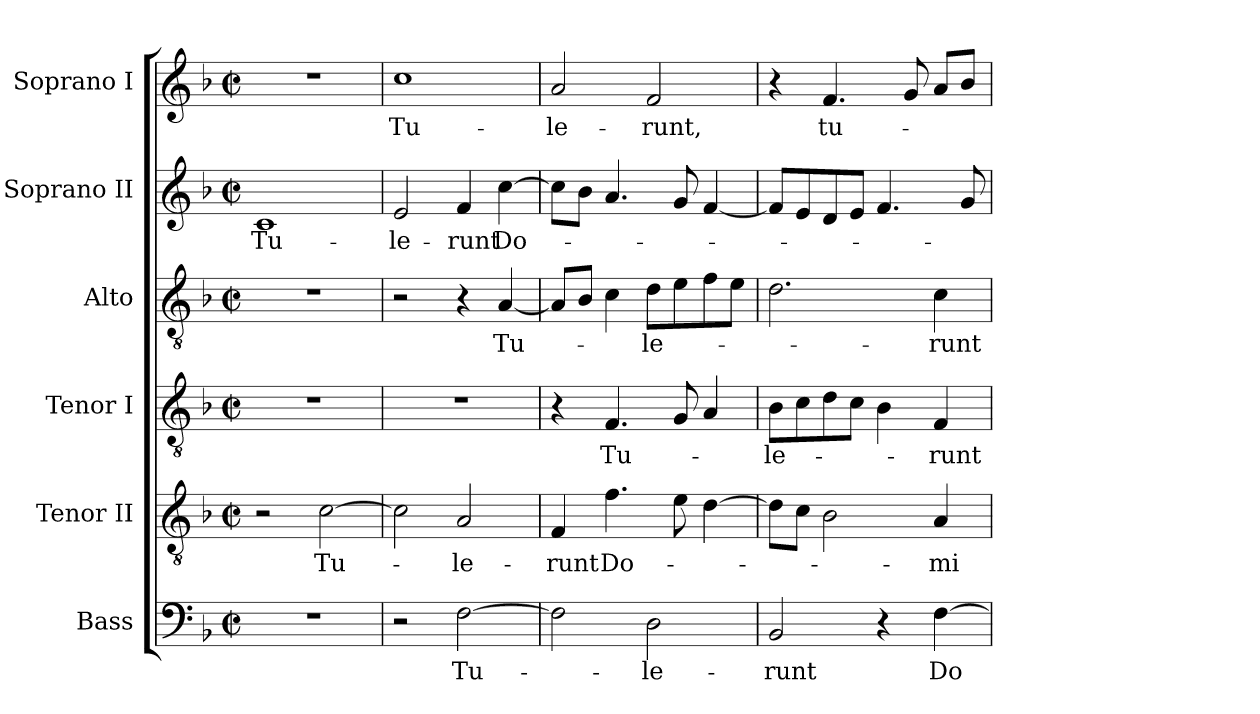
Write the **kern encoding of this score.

**kern	**text	**kern	**text	**kern	**text	**kern	**text	**kern	**text	**kern	**text
*part6	*part6	*part5	*part5	*part4	*part4	*part3	*part3	*part2	*part2	*part1	*part1
*staff6	*staff6	*staff5	*staff5	*staff4	*staff4	*staff3	*staff3	*staff2	*staff2	*staff1	*staff1
*I"Bass	*	*I"Tenor II	*	*I"Tenor I	*	*I"Alto	*	*I"Soprano II	*	*I"Soprano I	*
*I'B.	*	*I'T. II	*	*I'T.	*	*I'A.	*	*	*	*	*
!!LO:PB:g=z
*clefF4	*	*clefGv2	*	*clefGv2	*	*clefGv2	*	*clefG2	*	*clefG2	*
*	*	*ITrd7c12	*	*ITrd7c12	*	*	*	*	*	*	*
*k[b-]	*	*k[b-]	*	*k[b-]	*	*k[b-]	*	*k[b-]	*	*k[b-]	*
*F:	*	*F:	*	*F:	*	*F:	*	*F:	*	*F:	*
*M2/2	*	*M2/2	*	*M2/2	*	*M2/2	*	*M2/2	*	*M2/2	*
*met(c|)	*	*met(c|)	*	*met(c|)	*	*met(c|)	*	*met(c|)	*	*met(c|)	*
=1	=1	=1	=1	=1	=1	=1	=1	=1	=1	=1	=1
!	!	!	!	!	!	!	!	!	!LO:LY:b:color=#000000	!	!
1r	.	2r	.	1r	.	1r	.	1ci	Tu-	1r	.
!	!	!	!LO:LY:b:color=#000000	!	!	!	!	!	!	!	!
.	.	[>2Ci\	Tu-	.	.	.	.	.	.	.	.
=2	=2	=2	=2	=2	=2	=2	=2	=2	=2	=2	=2
!	!	!	!	!	!	!	!	!	!LO:LY:b:color=#000000	!	!
!	!	!	!	!	!	!	!	!	!	!	!LO:LY:b:color=#000000
2r	.	2Ci\]	.	1r	.	2r	.	2ei/	-le-	1cci	Tu-
!	!LO:LY:b:color=#000000	!	!	!	!	!	!	!	!	!	!
!	!	!	!LO:LY:b:color=#000000	!	!	!	!	!	!	!	!
!	!	!	!	!	!	!	!	!	!LO:LY:b:color=#000000	!	!
[>2Fi\	Tu-	2AAi/	-le-	.	.	4r	.	4fi/	-runt	.	.
!	!	!	!	!	!	!	!LO:LY:b:color=#000000	!	!	!	!
!	!	!	!	!	!	!	!	!	!LO:LY:b:color=#000000	!	!
.	.	.	.	.	.	[<4Ai/	Tu-	[>4cci\	Do-	.	.
=3	=3	=3	=3	=3	=3	=3	=3	=3	=3	=3	=3
!	!	!	!LO:LY:b:color=#000000	!	!	!	!	!	!	!	!
!	!	!	!	!	!	!	!	!	!	!	!LO:LY:b:color=#000000
2Fi\]	.	4FFi/	-runt	4r	.	8Ai/L]	.	8cci\L]	.	2ai/	-le-
.	.	.	.	.	.	8B-i/J	.	8b-i\J	.	.	.
!	!	!	!LO:LY:b:color=#000000	!	!	!	!	!	!	!	!
!	!	!	!	!	!LO:LY:b:color=#000000	!	!	!	!	!	!
.	.	4.Fi\	Do-	4.FFi/	Tu-	4ci\	.	4.ai/	.	.	.
!	!LO:LY:b:color=#000000	!	!	!	!	!	!	!	!	!	!
!	!	!	!	!	!	!	!LO:LY:b:color=#000000	!	!	!	!
!	!	!	!	!	!	!	!	!	!	!	!LO:LY:b:color=#000000
2Di\	-le-	.	.	.	.	8di\L	-le-	.	.	2fi/	-runt,
.	.	8Ei\	.	8GGi/	.	8ei\	.	8gi/	.	.	.
.	.	[>4Di\	.	4AAi/	.	8fi\	.	[<4fi/	.	.	.
.	.	.	.	.	.	8ei\J	.	.	.	.	.
=4	=4	=4	=4	=4	=4	=4	=4	=4	=4	=4	=4
!	!LO:LY:b:color=#000000	!	!	!	!	!	!	!	!	!	!
!	!	!	!	!	!LO:LY:b:color=#000000	!	!	!	!	!	!
2BB-i/	-runt	8Di\L]	.	8BB-i\L	-le-	2.di\	.	8fi/L]	.	4r	.
.	.	8Ci\J	.	8Ci\	.	.	.	8ei/	.	.	.
!	!	!	!	!	!	!	!	!	!	!	!LO:LY:b:color=#000000
.	.	2BB-i\	.	8Di\	.	.	.	8di/	.	4.fi/	tu-
.	.	.	.	8Ci\J	.	.	.	8ei/J	.	.	.
4r	.	.	.	4BB-i\	.	.	.	4.fi/	.	.	.
.	.	.	.	.	.	.	.	.	.	8gi/	.
!	!LO:LY:b:color=#000000	!	!	!	!	!	!	!	!	!	!
!	!	!	!LO:LY:b:color=#000000	!	!	!	!	!	!	!	!
!	!	!	!	!	!LO:LY:b:color=#000000	!	!	!	!	!	!
!	!	!	!	!	!	!	!LO:LY:b:color=#000000	!	!	!	!
[>4Fi\	Do-	4AAi/	-mi-	4FFi/	-runt	4ci\	-runt	.	.	8ai/L	.
.	.	.	.	.	.	.	.	8gi/	.	8b-i/J	.
=	=	=	=	=	=	=	=	=	=	=	=
*-	*-	*-	*-	*-	*-	*-	*-	*-	*-	*-	*-
